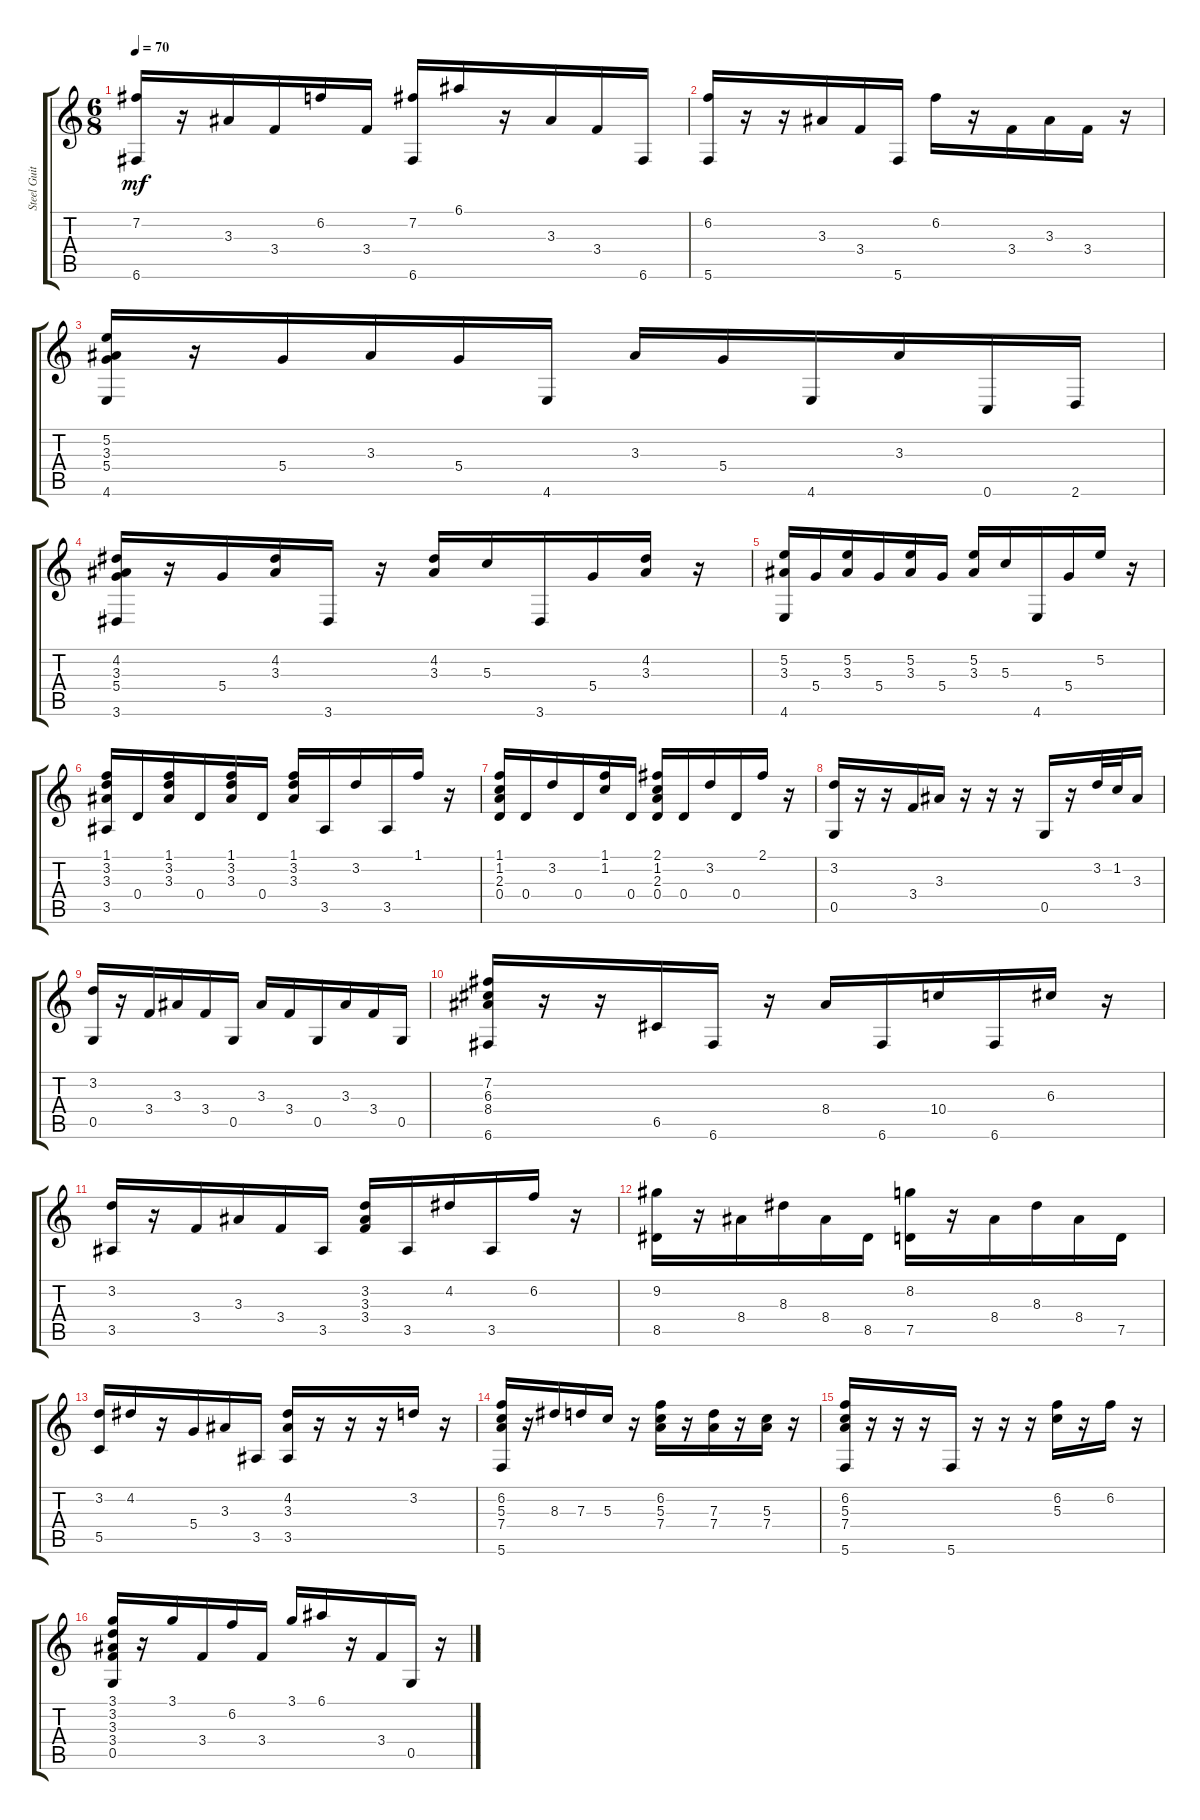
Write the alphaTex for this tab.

\track ("Steel Guitar" "Steel Guit") {instrument acousticguitarsteel}
\staff {score tabs}
\tuning (E4 B3 G3 D3 G2 C2) {hide}
\ts (6 8)
\tempo 70
\clef g2
\ks c
(7.2 6.6).16{dy mf} r.16 3.3.16 3.4.16 6.2.16 3.4.16 (7.2 6.6).16 6.1.16 r.16 3.3.16 3.4.16 6.6.16 |
(6.2 5.6).16 r.16 r.16 3.3.16 3.4.16 5.6.16 6.2.16 r.16 3.4.16 3.3.16 3.4.16 r.16 |
(5.2 3.3 5.4 4.6).16 r.16 5.4.16 3.3.16 5.4.16 4.6.16 3.3.16 5.4.16 4.6.16 3.3.16 0.6.16 2.6.16 |
(4.2 3.3 5.4 3.6).16 r.16 5.4.16 (4.2 3.3).16 3.6.16 r.16 (4.2 3.3).16 5.3.16 3.6.16 5.4.16 (4.2 3.3).16 r.16 |
(5.2 3.3 4.6).16 5.4.16 (5.2 3.3).16 5.4.16 (5.2 3.3).16 5.4.16 (5.2 3.3).16 5.3.16 4.6.16 5.4.16 5.2.16 r.16 |
(1.1 3.2 3.3 3.5).16 0.4.16 (1.1 3.2 3.3).16 0.4.16 (1.1 3.2 3.3).16 0.4.16 (1.1 3.2 3.3).16 3.5.16 3.2.16 3.5.16 1.1.16 r.16 |
(1.1 1.2 2.3 0.4).16 0.4.16 3.2.16 0.4.16 (1.1 1.2).16 0.4.16 (2.1 1.2 2.3 0.4).16 0.4.16 3.2.16 0.4.16 2.1.16 r.16 |
(3.2 0.5).16 r.16 r.16 3.4.16 3.3.16 r.16 r.16 r.16 0.5.16 r.16 3.2.32 1.2.32 3.3.16 |
(3.2 0.5).16 r.16 3.4.16 3.3.16 3.4.16 0.5.16 3.3.16 3.4.16 0.5.16 3.3.16 3.4.16 0.5.16 |
(7.2 6.3 8.4 6.6).16 r.16 r.16 6.5.16 6.6.16 r.16 8.4.16 6.6.16 10.4.16 6.6.16 6.3.16 r.16 |
(3.2 3.5).16 r.16 3.4.16 3.3.16 3.4.16 3.5.16 (3.2 3.3 3.4).16 3.5.16 4.2.16 3.5.16 6.2.16 r.16 |
(9.2 8.5).16 r.16 8.4.16 8.3.16 8.4.16 8.5.16 (8.2 7.5).16 r.16 8.4.16 8.3.16 8.4.16 7.5.16 |
(3.2 5.5).16 4.2.16 r.16 5.4.16 3.3.16 3.5.16 (4.2 3.3 3.5).16 r.16 r.16 r.16 3.2.16 r.16 |
(6.2 5.3 7.4 5.6).16 r.16 8.3.16 7.3.16 5.3.16 r.16 (6.2 5.3 7.4).16 r.16 (7.3 7.4).16 r.16 (5.3 7.4).16 r.16 |
(6.2 5.3 7.4 5.6).16 r.16 r.16 r.16 5.6.16 r.16 r.16 r.16 (6.2 5.3).16 r.16 6.2.16 r.16 |
(3.1 3.2 3.3 3.4 0.5).16 r.16 3.1.16 3.4.16 6.2.16 3.4.16 3.1.16 6.1.16 r.16 3.4.16 0.5.16 r.16
